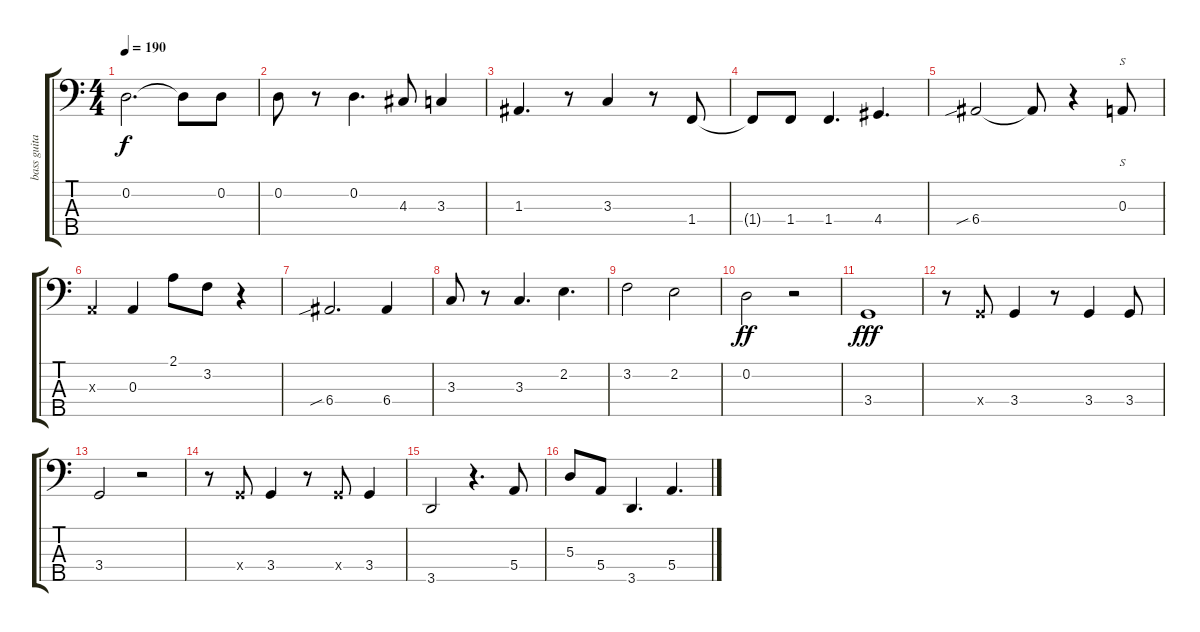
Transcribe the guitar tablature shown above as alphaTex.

\track ("bass guitar" "bass guita") {instrument electricbassfinger}
\staff {score tabs}
\tuning (G2 D2 A1 E1 B0) {hide}
\ts (4 4)
\tempo 190
\clef f4
\ks c
0.2.2{d dy f} 0.2{t}.8 0.2.8 |
0.2.8 r.8 0.2.4{d} 4.3.8 3.3.4 |
1.3.4{d} r.8 3.3.4 r.8 1.4.8 |
1.4{t}.8 1.4.8 1.4.4{d} 4.4.4{d} |
6.4{sib}.2 6.4{t}.8 r.4 0.3.8{s} |
0.3{x}.4 0.3.4 2.1.8 3.2.8 r.4 |
6.4{sib}.2{d} 6.4.4 |
3.3.8 r.8 3.3.4{d} 2.2.4{d} |
3.2.2 2.2.2 |
0.2.2{dy ff} r.2 |
3.4.1{dy fff} |
r.8 3.4{x}.8 3.4.4 r.8 3.4.4 3.4.8 |
3.4.2 r.2 |
r.8 3.4{x}.8 3.4.4 r.8 3.4{x}.8 3.4.4 |
3.5.2 r.4{d} 5.4.8 |
5.3.8 5.4.8 3.5.4{d} 5.4.4{d}
